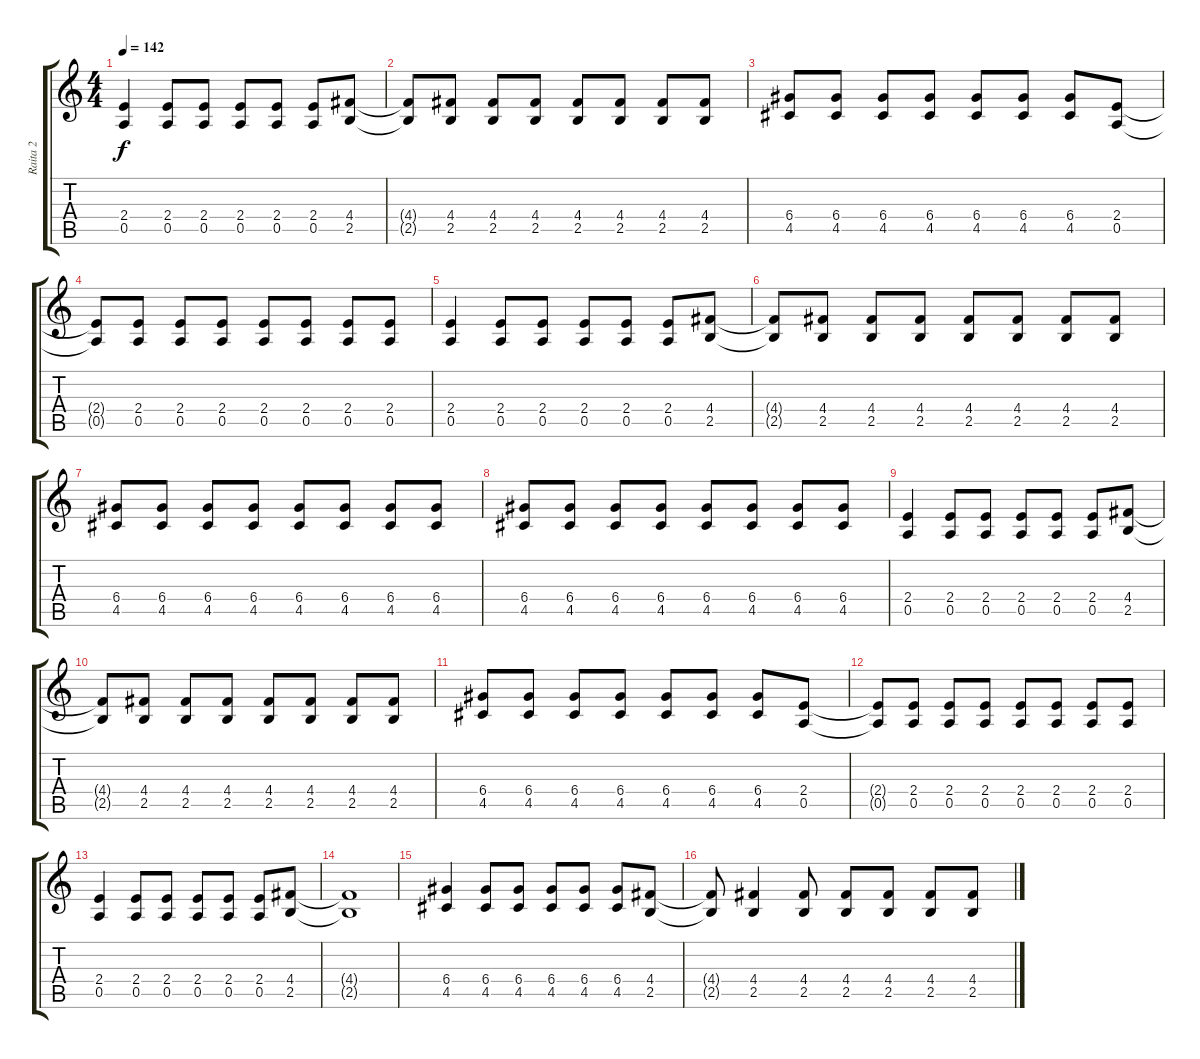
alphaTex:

\track ("Raita 2" "Raita 2") {instrument distortionguitar}
\staff {score tabs}
\tuning (E4 B3 G3 D3 A2 E2) {hide}
\ts (4 4)
\tempo 142
\clef g2
\ks c
(2.4 0.5).4{dy f} (2.4 0.5).8 (2.4 0.5).8 (2.4 0.5).8 (2.4 0.5).8 (2.4 0.5).8 (4.4 2.5).8 |
(4.4{t} 2.5{t}).8 (4.4 2.5).8 (4.4 2.5).8 (4.4 2.5).8 (4.4 2.5).8 (4.4 2.5).8 (4.4 2.5).8 (4.4 2.5).8 |
(6.4 4.5).8 (6.4 4.5).8 (6.4 4.5).8 (6.4 4.5).8 (6.4 4.5).8 (6.4 4.5).8 (6.4 4.5).8 (2.4 0.5).8 |
(2.4{t} 0.5{t}).8 (2.4 0.5).8 (2.4 0.5).8 (2.4 0.5).8 (2.4 0.5).8 (2.4 0.5).8 (2.4 0.5).8 (2.4 0.5).8 |
(2.4 0.5).4 (2.4 0.5).8 (2.4 0.5).8 (2.4 0.5).8 (2.4 0.5).8 (2.4 0.5).8 (4.4 2.5).8 |
(4.4{t} 2.5{t}).8 (4.4 2.5).8 (4.4 2.5).8 (4.4 2.5).8 (4.4 2.5).8 (4.4 2.5).8 (4.4 2.5).8 (4.4 2.5).8 |
(6.4 4.5).8 (6.4 4.5).8 (6.4 4.5).8 (6.4 4.5).8 (6.4 4.5).8 (6.4 4.5).8 (6.4 4.5).8 (6.4 4.5).8 |
(6.4 4.5).8 (6.4 4.5).8 (6.4 4.5).8 (6.4 4.5).8 (6.4 4.5).8 (6.4 4.5).8 (6.4 4.5).8 (6.4 4.5).8 |
(2.4 0.5).4 (2.4 0.5).8 (2.4 0.5).8 (2.4 0.5).8 (2.4 0.5).8 (2.4 0.5).8 (4.4 2.5).8 |
(4.4{t} 2.5{t}).8 (4.4 2.5).8 (4.4 2.5).8 (4.4 2.5).8 (4.4 2.5).8 (4.4 2.5).8 (4.4 2.5).8 (4.4 2.5).8 |
(6.4 4.5).8 (6.4 4.5).8 (6.4 4.5).8 (6.4 4.5).8 (6.4 4.5).8 (6.4 4.5).8 (6.4 4.5).8 (2.4 0.5).8 |
(2.4{t} 0.5{t}).8 (2.4 0.5).8 (2.4 0.5).8 (2.4 0.5).8 (2.4 0.5).8 (2.4 0.5).8 (2.4 0.5).8 (2.4 0.5).8 |
(2.4 0.5).4 (2.4 0.5).8 (2.4 0.5).8 (2.4 0.5).8 (2.4 0.5).8 (2.4 0.5).8 (4.4 2.5).8 |
(4.4{t} 2.5{t}).1 |
(6.4 4.5).4 (6.4 4.5).8 (6.4 4.5).8 (6.4 4.5).8 (6.4 4.5).8 (6.4 4.5).8 (4.4 2.5).8 |
(4.4{t} 2.5{t}).8 (4.4 2.5).4 (4.4 2.5).8 (4.4 2.5).8 (4.4 2.5).8 (4.4 2.5).8 (4.4 2.5).8
